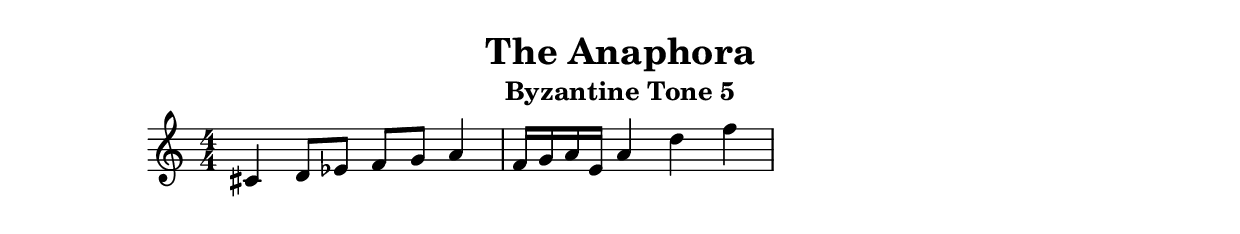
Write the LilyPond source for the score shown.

\version "2.22.2"

\language "english"

\header {
   title = "The Anaphora"
   subtitle = "Byzantine Tone 5"
}

\relative c' 

{
  \numericTimeSignature \time 4/4
  cs4 d8 ef f g a4 |
  f16 g a e a4 d f
}